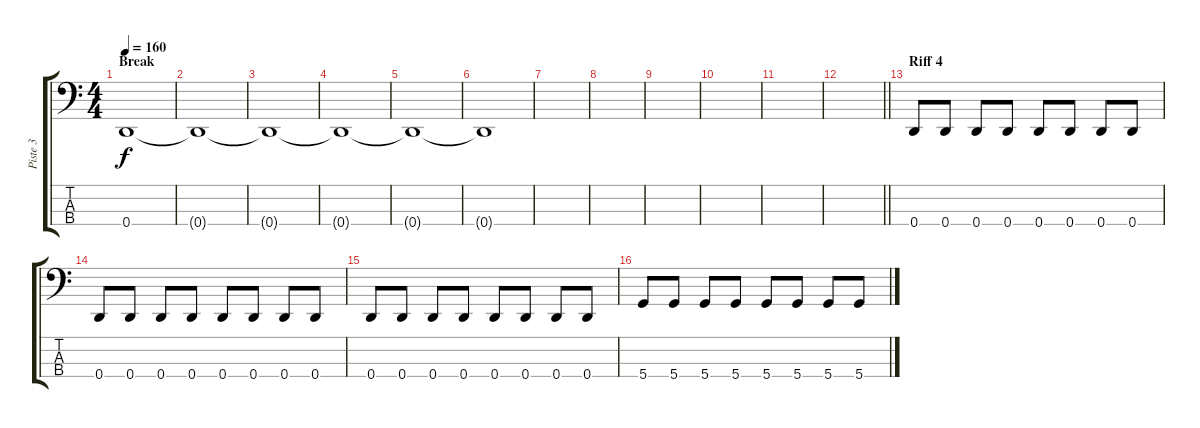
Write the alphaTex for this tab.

\track ("Piste 3" "Piste 3") {instrument electricbassfinger}
\staff {score tabs}
\tuning (F2 C2 G1 D1) {hide}
\ts (4 4)
\section ("" "Break")
\tempo 160
\clef f4
\ks c
0.4.1{dy f volume 0} |
0.4{t}.1 |
0.4{t}.1 |
0.4{t}.1 |
0.4{t}.1 |
0.4{t}.1 |
|
|
|
|
|
\barLineRight lightlight
|
\section ("" "Riff 4")
0.4.8 0.4.8 0.4.8 0.4.8 0.4.8 0.4.8 0.4.8 0.4.8 |
0.4.8 0.4.8 0.4.8 0.4.8 0.4.8 0.4.8 0.4.8 0.4.8 |
0.4.8 0.4.8 0.4.8 0.4.8 0.4.8 0.4.8 0.4.8 0.4.8 |
5.4.8 5.4.8 5.4.8 5.4.8 5.4.8 5.4.8 5.4.8 5.4.8
